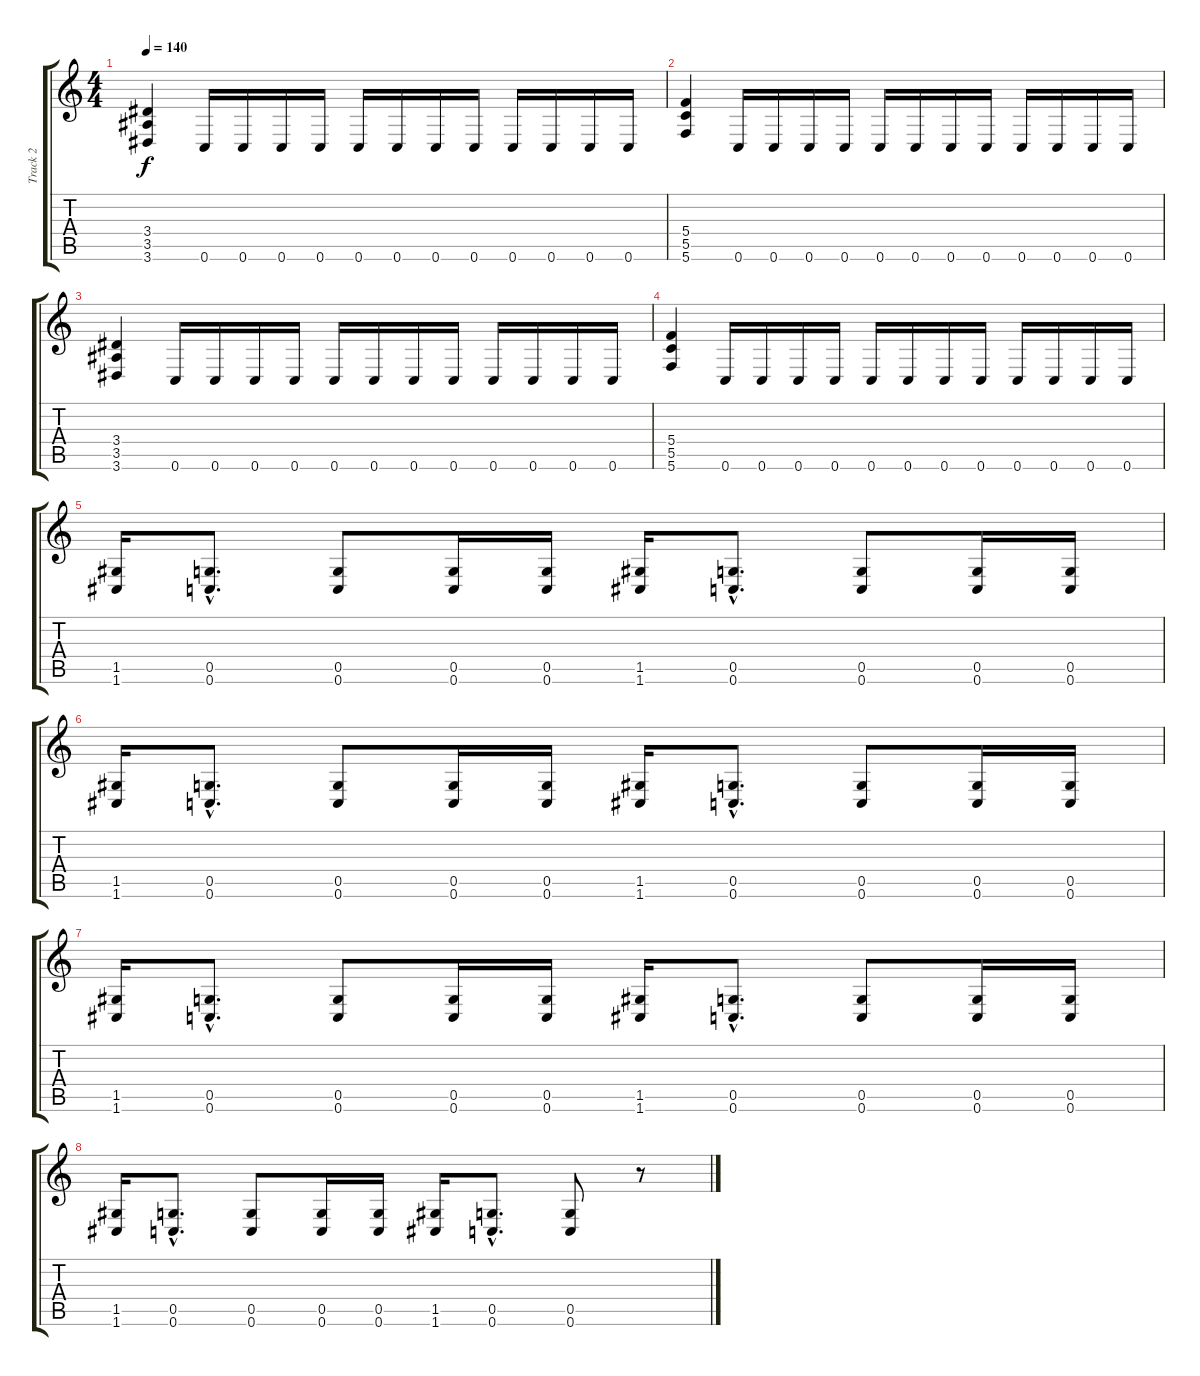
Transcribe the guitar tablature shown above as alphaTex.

\track ("Track 2" "Track 2") {instrument overdrivenguitar}
\staff {score tabs}
\tuning (D4 A3 F3 C3 G2 C2) {hide}
\ts (4 4)
\tempo 140
\clef g2
\ks c
(3.4 3.5 3.6).4{dy f} 0.6.16 0.6.16 0.6.16 0.6.16 0.6.16 0.6.16 0.6.16 0.6.16 0.6.16 0.6.16 0.6.16 0.6.16 |
(5.4 5.5 5.6).4 0.6.16 0.6.16 0.6.16 0.6.16 0.6.16 0.6.16 0.6.16 0.6.16 0.6.16 0.6.16 0.6.16 0.6.16 |
(3.4 3.5 3.6).4 0.6.16 0.6.16 0.6.16 0.6.16 0.6.16 0.6.16 0.6.16 0.6.16 0.6.16 0.6.16 0.6.16 0.6.16 |
(5.4 5.5 5.6).4 0.6.16 0.6.16 0.6.16 0.6.16 0.6.16 0.6.16 0.6.16 0.6.16 0.6.16 0.6.16 0.6.16 0.6.16 |
(1.5 1.6).16 (0.5{hac} 0.6{hac}).8{d} (0.5 0.6).8 (0.5 0.6).16 (0.5 0.6).16 (1.5 1.6).16 (0.5{hac} 0.6{hac}).8{d} (0.5 0.6).8 (0.5 0.6).16 (0.5 0.6).16 |
(1.5 1.6).16 (0.5{hac} 0.6{hac}).8{d} (0.5 0.6).8 (0.5 0.6).16 (0.5 0.6).16 (1.5 1.6).16 (0.5{hac} 0.6{hac}).8{d} (0.5 0.6).8 (0.5 0.6).16 (0.5 0.6).16 |
(1.5 1.6).16 (0.5{hac} 0.6{hac}).8{d} (0.5 0.6).8 (0.5 0.6).16 (0.5 0.6).16 (1.5 1.6).16 (0.5{hac} 0.6{hac}).8{d} (0.5 0.6).8 (0.5 0.6).16 (0.5 0.6).16 |
(1.5 1.6).16 (0.5{hac} 0.6{hac}).8{d} (0.5 0.6).8 (0.5 0.6).16 (0.5 0.6).16 (1.5 1.6).16 (0.5{hac} 0.6{hac}).8{d} (0.5 0.6).8 r.8
